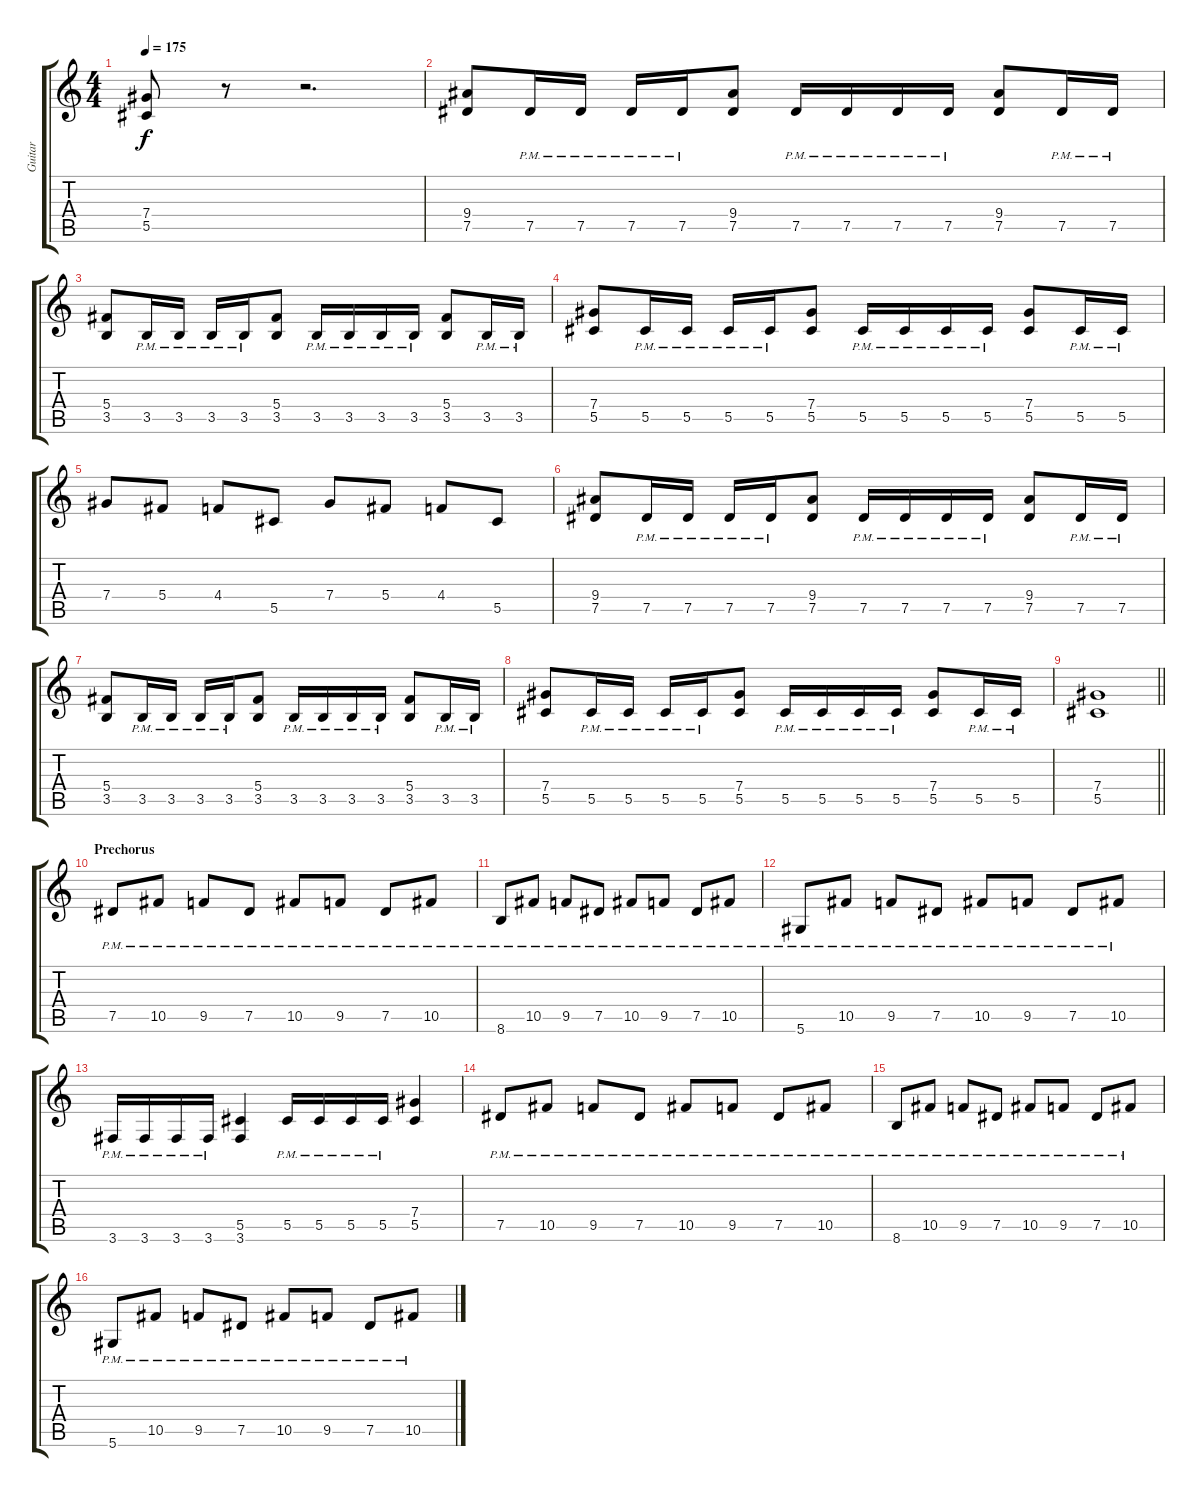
\track ("Guitar" "Guitar") {instrument distortionguitar}
\staff {score tabs}
\tuning (Eb4 Bb3 Gb3 Db3 Ab2 Eb2) {hide}
\ts (4 4)
\tempo 175
\clef g2
\ks c
(7.4 5.5).8{dy f} r.8 r.2{d} |
(9.4 7.5).8 7.5{pm}.16 7.5{pm}.16 7.5{pm}.16 7.5{pm}.16 (9.4 7.5).8 7.5{pm}.16 7.5{pm}.16 7.5{pm}.16 7.5{pm}.16 (9.4 7.5).8 7.5{pm}.16 7.5{pm}.16 |
(5.4 3.5).8 3.5{pm}.16 3.5{pm}.16 3.5{pm}.16 3.5{pm}.16 (5.4 3.5).8 3.5{pm}.16 3.5{pm}.16 3.5{pm}.16 3.5{pm}.16 (5.4 3.5).8 3.5{pm}.16 3.5{pm}.16 |
(7.4 5.5).8 5.5{pm}.16 5.5{pm}.16 5.5{pm}.16 5.5{pm}.16 (7.4 5.5).8 5.5{pm}.16 5.5{pm}.16 5.5{pm}.16 5.5{pm}.16 (7.4 5.5).8 5.5{pm}.16 5.5{pm}.16 |
7.4.8 5.4.8 4.4.8 5.5.8 7.4.8 5.4.8 4.4.8 5.5.8 |
(9.4 7.5).8 7.5{pm}.16 7.5{pm}.16 7.5{pm}.16 7.5{pm}.16 (9.4 7.5).8 7.5{pm}.16 7.5{pm}.16 7.5{pm}.16 7.5{pm}.16 (9.4 7.5).8 7.5{pm}.16 7.5{pm}.16 |
(5.4 3.5).8 3.5{pm}.16 3.5{pm}.16 3.5{pm}.16 3.5{pm}.16 (5.4 3.5).8 3.5{pm}.16 3.5{pm}.16 3.5{pm}.16 3.5{pm}.16 (5.4 3.5).8 3.5{pm}.16 3.5{pm}.16 |
(7.4 5.5).8 5.5{pm}.16 5.5{pm}.16 5.5{pm}.16 5.5{pm}.16 (7.4 5.5).8 5.5{pm}.16 5.5{pm}.16 5.5{pm}.16 5.5{pm}.16 (7.4 5.5).8 5.5{pm}.16 5.5{pm}.16 |
\barLineRight lightlight
(7.4 5.5).1 |
\section ("" "Prechorus")
7.5{pm}.8 10.5{pm}.8 9.5{pm}.8 7.5{pm}.8 10.5{pm}.8 9.5{pm}.8 7.5{pm}.8 10.5{pm}.8 |
8.6{pm}.8 10.5{pm}.8 9.5{pm}.8 7.5{pm}.8 10.5{pm}.8 9.5{pm}.8 7.5{pm}.8 10.5{pm}.8 |
5.6{pm}.8 10.5{pm}.8 9.5{pm}.8 7.5{pm}.8 10.5{pm}.8 9.5{pm}.8 7.5{pm}.8 10.5{pm}.8 |
3.6{pm}.16 3.6{pm}.16 3.6{pm}.16 3.6{pm}.16 (5.5 3.6).4 5.5{pm}.16 5.5{pm}.16 5.5{pm}.16 5.5{pm}.16 (7.4 5.5).4 |
7.5{pm}.8 10.5{pm}.8 9.5{pm}.8 7.5{pm}.8 10.5{pm}.8 9.5{pm}.8 7.5{pm}.8 10.5{pm}.8 |
8.6{pm}.8 10.5{pm}.8 9.5{pm}.8 7.5{pm}.8 10.5{pm}.8 9.5{pm}.8 7.5{pm}.8 10.5{pm}.8 |
5.6{pm}.8 10.5{pm}.8 9.5{pm}.8 7.5{pm}.8 10.5{pm}.8 9.5{pm}.8 7.5{pm}.8 10.5{pm}.8
